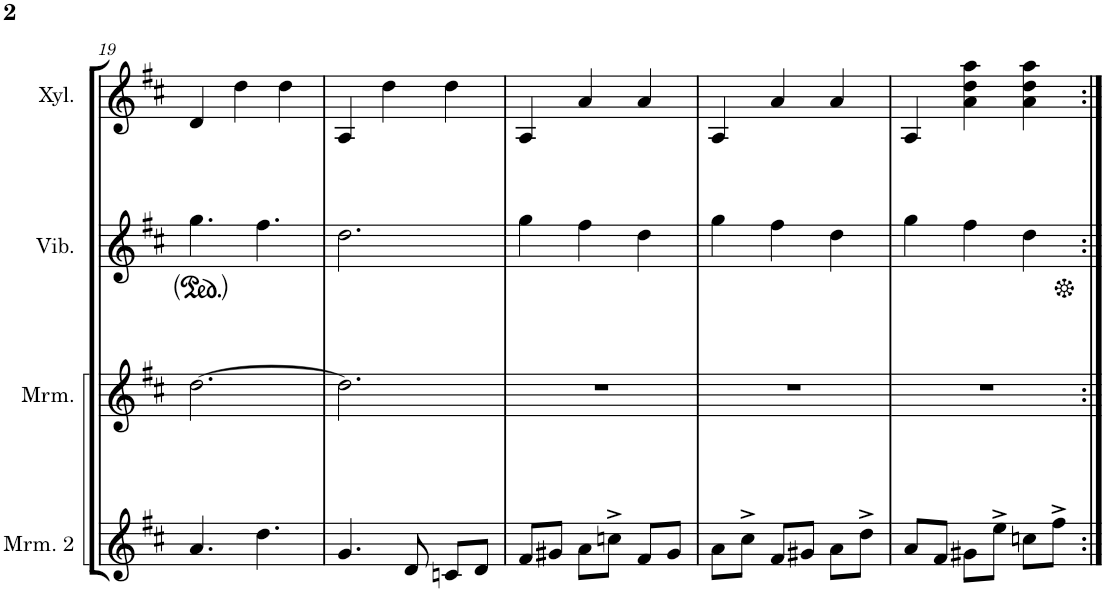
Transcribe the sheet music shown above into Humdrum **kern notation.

**kern	**kern	**kern	**kern
*part4	*part3	*part2	*part1
*staff4	*staff3	*staff2	*staff1
*I"Marimba 2	*I"Marimba	*I"Vibraphone	*I"Xylophone
*I'Mrm. 2	*I'Mrm.	*I'Vib.	*I'Xyl.
!!LO:PB:g=z
*clefG2	*clefG2	*clefG2	*clefG2
*	*	*	*Trd-7c-12
*k[f#c#]	*k[f#c#]	*k[f#c#]	*k[f#c#]
*M3/4	*M3/4	*M3/4	*M3/4
=19	=19	=19	=19
4.a/	[2.dd\	4.gg\	4d/
.	.	.	4dd\
4.dd\	.	4.ff#\	.
.	.	.	4dd\
=20	=20	=20	=20
4.g/	2.dd\]	2.dd\	4A/
.	.	.	4dd\
8d/	.	.	.
8cn/L	.	.	4dd\
8d/J	.	.	.
=21	=21	=21	=21
8f#/L	2.r	4gg\	4A/
8g#X/J	.	.	.
8a\L	.	4ff#\	4a/
8ccn^\J	.	.	.
8f#/L	.	4dd\	4a/
8g#/J	.	.	.
=22	=22	=22	=22
8a\L	2.r	4gg\	4A/
8cc#^\J	.	.	.
8f#/L	.	4ff#\	4a/
8g#X/J	.	.	.
8a\L	.	4dd\	4a/
8dd^\J	.	.	.
=23	=23	=23	=23
8a/L	2.r	4gg\	4A/
8f#/J	.	.	.
8g#X\L	.	4ff#\	4a\ 4dd\ 4aa\
8ee^\J	.	.	.
8ccn\L	.	4dd\	4a\ 4dd\ 4aa\
8ff#^\J	.	.	.
=:|!	=:|!	=:|!	=:|!
*-	*-	*-	*-
